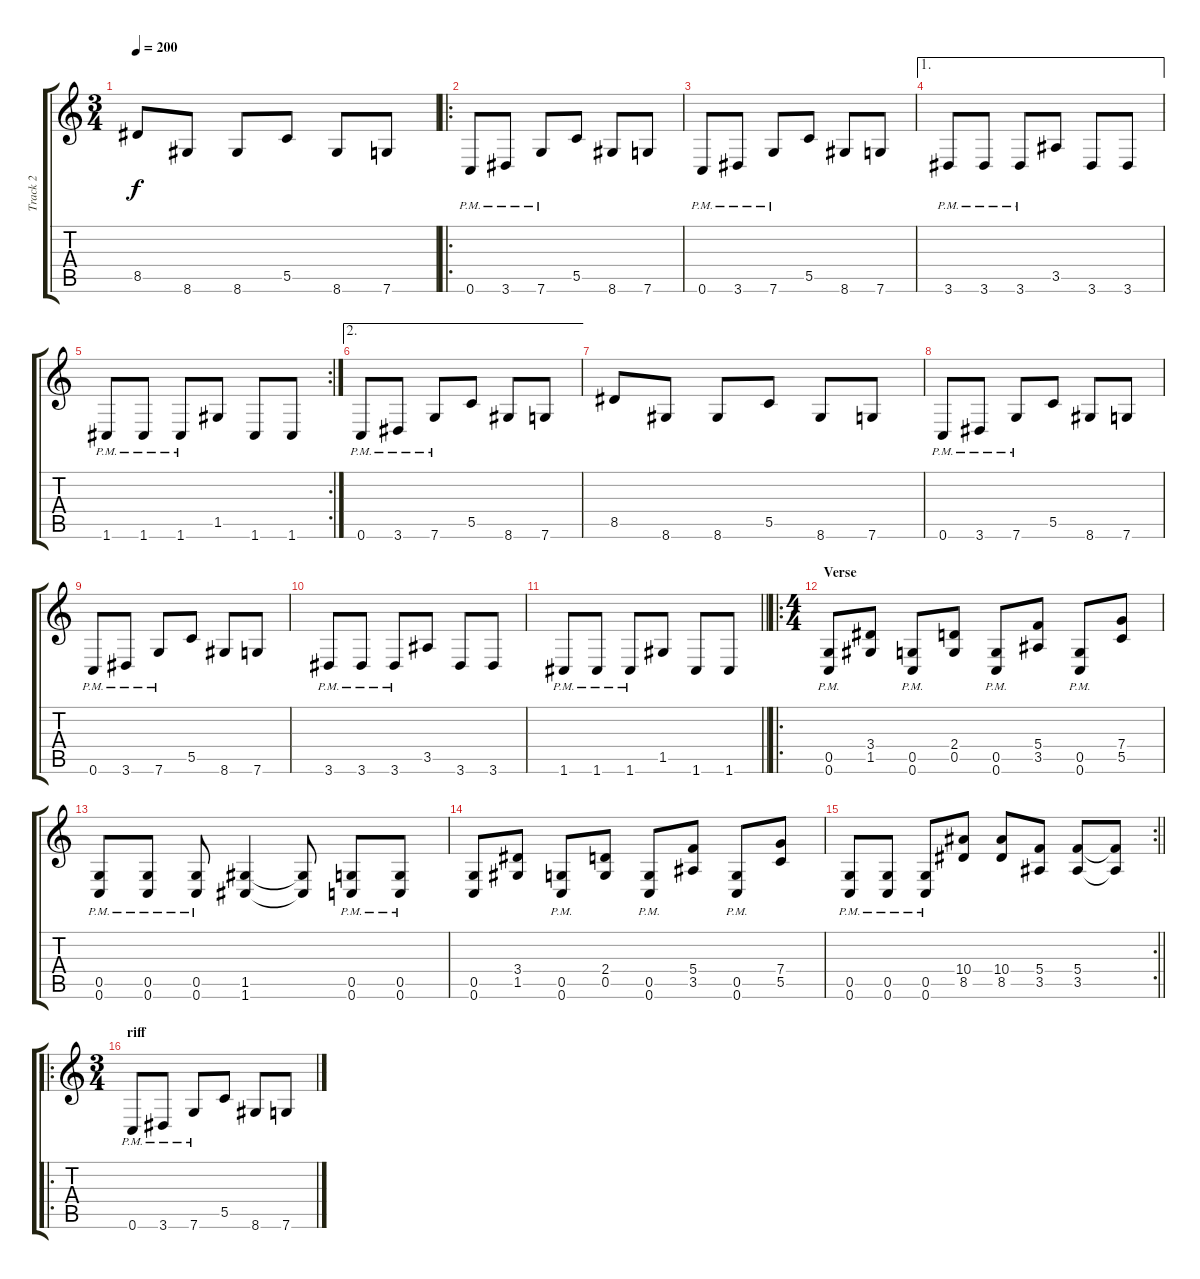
\track ("Track 2" "Track 2") {instrument distortionguitar}
\staff {score tabs}
\tuning (D4 A3 F3 C3 G2 C2) {hide}
\ts (3 4)
\tempo 200
\clef g2
\ks c
8.5.8{dy f} 8.6.8 8.6.8 5.5.8 8.6.8 7.6.8 |
\ro
0.6{pm}.8 3.6{pm}.8 7.6{pm}.8 5.5.8 8.6.8 7.6.8 |
0.6{pm}.8 3.6{pm}.8 7.6{pm}.8 5.5.8 8.6.8 7.6.8 |
\ae 1
3.6{pm}.8 3.6{pm}.8 3.6{pm}.8 3.5.8 3.6.8 3.6.8 |
\rc 2
1.6{pm}.8 1.6{pm}.8 1.6{pm}.8 1.5.8 1.6.8 1.6.8 |
\ae 2
0.6{pm}.8 3.6{pm}.8 7.6{pm}.8 5.5.8 8.6.8 7.6.8 |
8.5.8 8.6.8 8.6.8 5.5.8 8.6.8 7.6.8 |
0.6{pm}.8 3.6{pm}.8 7.6{pm}.8 5.5.8 8.6.8 7.6.8 |
0.6{pm}.8 3.6{pm}.8 7.6{pm}.8 5.5.8 8.6.8 7.6.8 |
3.6{pm}.8 3.6{pm}.8 3.6{pm}.8 3.5.8 3.6.8 3.6.8 |
\barLineRight lightlight
1.6{pm}.8 1.6{pm}.8 1.6{pm}.8 1.5.8 1.6.8 1.6.8 |
\ro
\ts (4 4)
\section ("" "Verse")
(0.5{pm} 0.6{pm}).8 (3.4 1.5).8 (0.5{pm} 0.6{pm}).8 (2.4 0.5).8 (0.5{pm} 0.6{pm}).8 (5.4 3.5).8 (0.5{pm} 0.6{pm}).8 (7.4 5.5).8 |
(0.5{pm} 0.6{pm}).8 (0.5{pm} 0.6{pm}).8 (0.5{pm} 0.6{pm}).8 (1.5 1.6).4 (1.5{t} 1.6{t}).8 (0.5{pm} 0.6{pm}).8 (0.5{pm} 0.6{pm}).8 |
(0.5 0.6).8 (3.4 1.5).8 (0.5{pm} 0.6{pm}).8 (2.4 0.5).8 (0.5{pm} 0.6{pm}).8 (5.4 3.5).8 (0.5{pm} 0.6{pm}).8 (7.4 5.5).8 |
\rc 2
\barLineRight lightlight
(0.5{pm} 0.6{pm}).8 (0.5{pm} 0.6{pm}).8 (0.5{pm} 0.6{pm}).8 (10.4 8.5).8 (10.4 8.5).8 (5.4 3.5).8 (5.4 3.5).8 (5.4{t} 3.5{t}).8 |
\ro
\ts (3 4)
\section ("" "riff")
0.6{pm}.8 3.6{pm}.8 7.6{pm}.8 5.5.8 8.6.8 7.6.8
